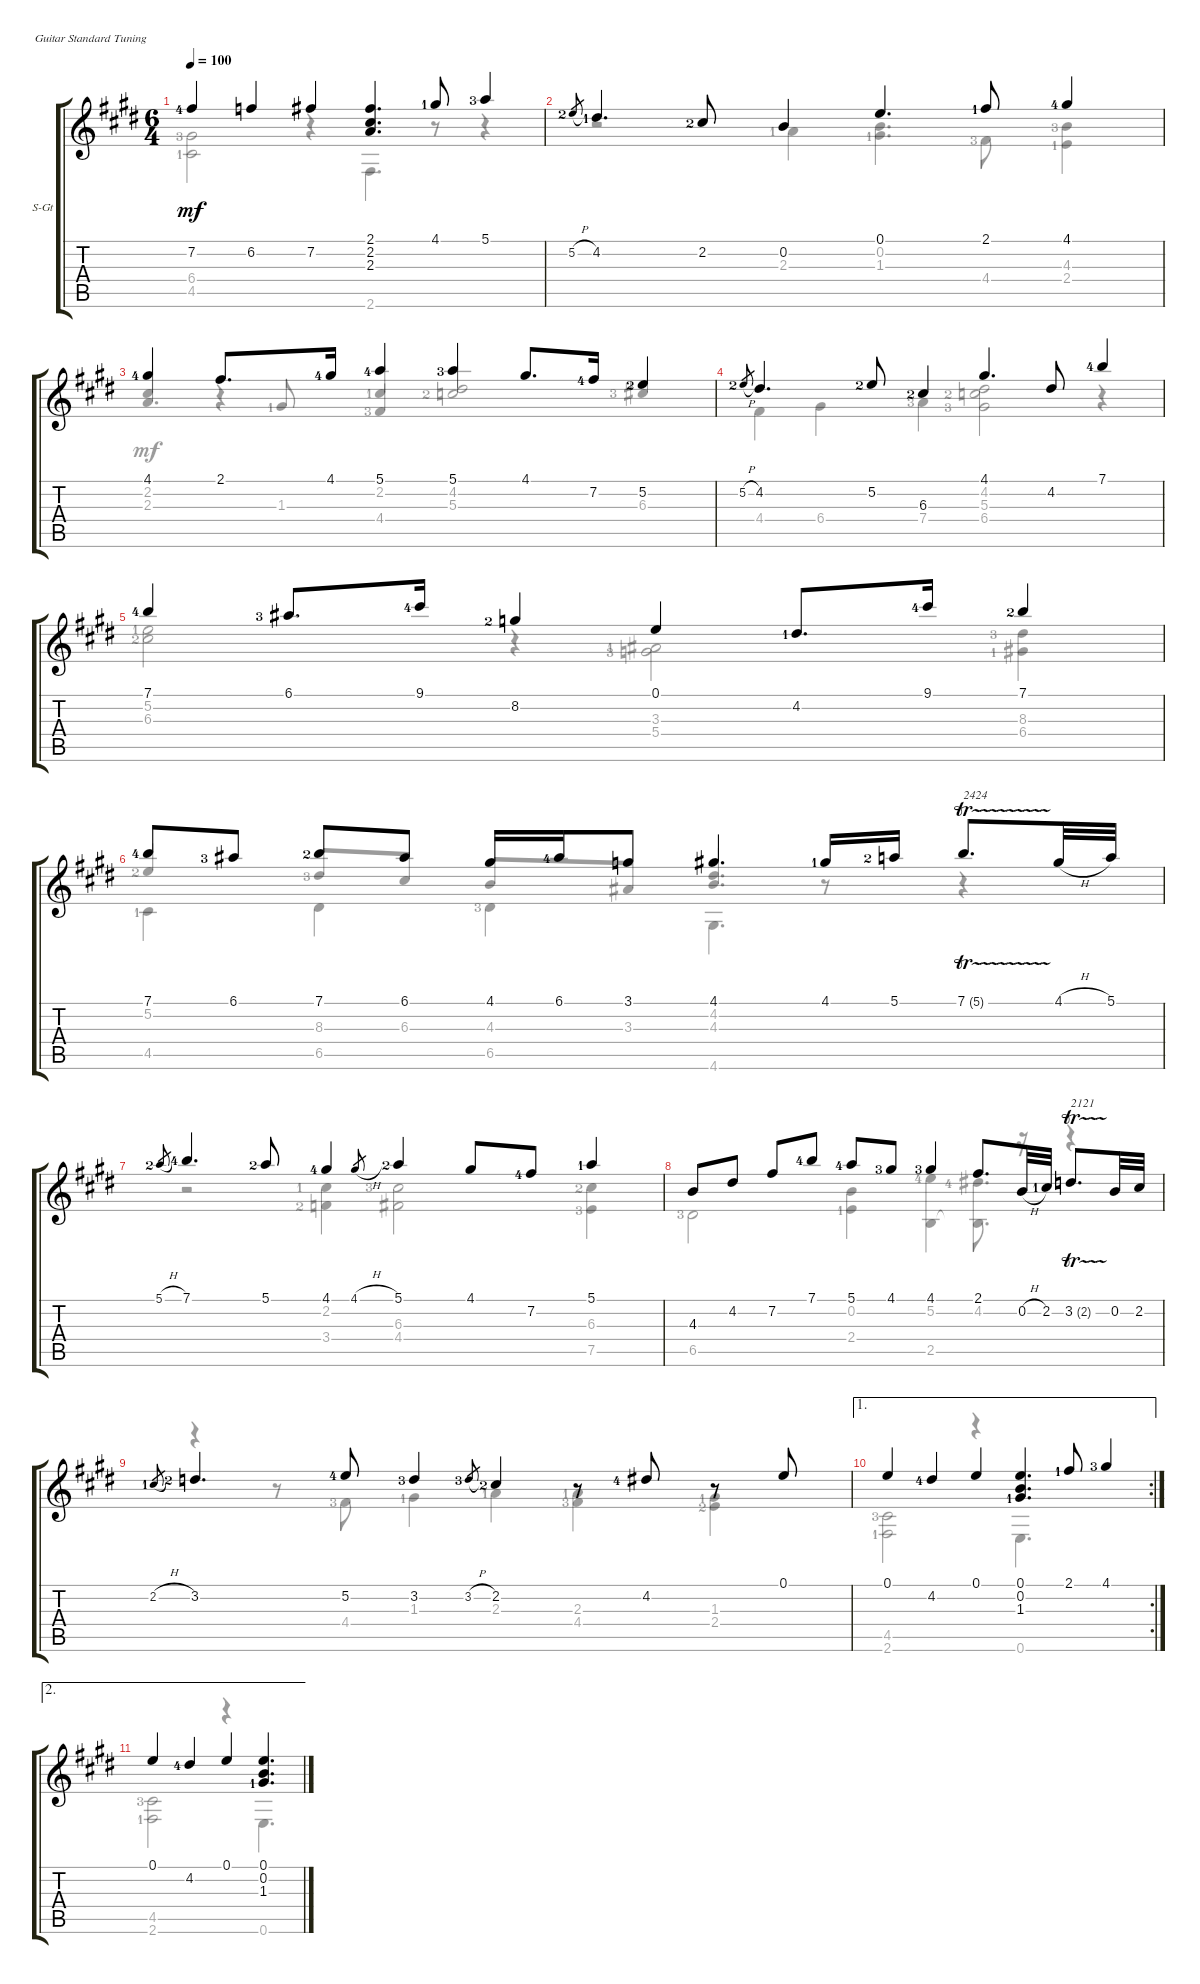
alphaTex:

\defaultSystemsLayout 4
\bracketExtendMode groupsimilarinstruments
\firstSystemTrackNameOrientation horizontal
\otherSystemsTrackNameOrientation horizontal
\track ("Steel Guitar" "S-Gt") {instrument acousticguitarsteel}
\staff {score tabs}
\tuning (E4 B3 G3 D3 A2 E2)
\voice
\ts (6 4)
\tempo 100
\clef g2
\ks e
7.2{lf 5}.4{dy mf} 6.2.4 7.2.4 (2.1 2.2 2.3).4{d} 4.1{lf 2}.8 5.1{lf 4}.4 |
5.2{h lf 3}.8{gr} 4.2{lf 2}.4{d} 2.2{lf 3}.8 0.2.4 0.1.4{d} 2.1{lf 2}.8 4.1{lf 5}.4 |
4.1{lf 5}.4 2.1.8{d} 4.1{lf 5}.16 5.1{lf 5}.4 5.1{lf 4}.4 4.1.8{d} 7.2{lf 5}.16 5.2{lf 3}.4 |
5.2{h lf 3}.8{gr} 4.2.4{d} 5.2{lf 3}.8 6.3{lf 3}.4 4.1.4{d} 4.2.8 7.1{lf 5}.4 |
7.1{lf 5}.4 6.1{lf 4}.8{d} 9.1{lf 5}.16 8.2{lf 3}.4 0.1.4 4.2{lf 2}.8{d} 9.1{lf 5}.16 7.1{lf 3}.4 |
7.1{lf 5}.8 6.1{lf 4}.8 7.1{lf 3}.8 6.1.8 4.1.16 6.1{lf 5}.16 3.1.8 4.1.4{d} 4.1{lf 2}.16 5.1{lf 3}.16 7.1{tr (5 16)}.8{d txt "2424"} 4.1{h}.32 5.1.32 |
5.1{h lf 3}.8{gr} 7.1{lf 5}.4{d} 5.1{lf 3}.8 4.1{lf 5}.4 4.1{h}.8{gr} 5.1{lf 3}.4 4.1.8 7.2{lf 5}.8 5.1{lf 2}.4 |
4.3.8 4.2.8 7.2.8 7.1{lf 5}.8 5.1{lf 5}.8 4.1{lf 4}.8 4.1{lf 4}.4 2.1.8{d} 0.2{h}.32 2.2{lf 2}.32 3.2{tr (2 16)}.8{d txt "2121"} 0.2.32 2.2.32 |
2.2{h lf 2}.8{gr} 3.2{lf 3}.4{d} 5.2{lf 5}.8 3.2{lf 4}.4 3.2{h lf 4}.8{gr} 2.2{lf 3}.4 r.8 4.2{lf 5}.8 r.8 0.1.8 |
\ae 1
\rc 2
0.1.4 4.2{lf 5}.4 0.1.4 (0.1 0.2 1.3{lf 2}).4{d} 2.1{lf 2}.8 4.1{lf 4}.4 |
\ae 2
0.1.4 4.2{lf 5}.4 0.1.4 (0.1 0.2 1.3{lf 2}).4{d}
\voice
\clef g2
\ottava regular
\simile none
\ks e
(4.5{lf 2} 6.4{lf 4}).2{dy mf} r.4 2.6.4{d} r.8 r.4 |
r.2 2.3{lf 2}.4 (1.3{lf 2} 0.2).4{d} 4.4{lf 4}.8 (2.4{lf 2} 4.3{lf 4}).4 |
2.3.4{d beam invert} 1.3{lf 2}.8{beam invert} 4.4{lf 4}.4{beam invert} 5.3{lf 3}.2{beam invert} 6.3{lf 4}.4{beam invert} |
4.4.4 6.4.4 7.4{lf 4}.4 (6.4{lf 4} 5.3{lf 3} 4.2).2 r.4 |
(5.2{lf 2} 6.3{lf 3}).2 r.4 (3.3{lf 2} 5.4{lf 4}).2 (6.4{lf 2} 8.3{lf 4}).4 |
5.2{lf 3}.4{beam invert} 8.3{lf 4}.8{beam invert} 6.3.8 4.3.8 3.3.8 (4.3 4.2).4{d beam invert} r.8 r.4 |
r.2 (2.2{lf 2} 3.4{lf 3}).4 (4.4 6.3{lf 4}).2 (6.3{lf 3} 7.5{lf 4}).4 |
6.5{lf 4}.2 (2.4{lf 2} 0.2).4 (5.2{lf 5} 2.5).4 (2.5{t} 4.2{lf 5}).8{d} r.16 r.4 |
r.4 r.8 4.4{lf 4}.8 1.3{lf 2}.4 2.3{lf 2}.4 (4.4{lf 4} 2.3{lf 2}).4 (1.3{lf 2} 2.4{lf 3}).4 |
(4.5{lf 4} 2.6{lf 2}).2 r.4 0.6.4{d} |
(4.5{lf 4} 2.6{lf 2}).2 r.4 0.6.4{d}
\voice
\clef g2
\ottava regular
\simile none
\ks e
|
|
2.2.4{beam invert} r.4 2.2{lf 2}.4{beam invert} 4.2.2{beam invert} |
|
|
4.5{lf 2}.4 6.5.4 6.5{lf 4}.4 4.6.4{d} |
|
|
|
|
